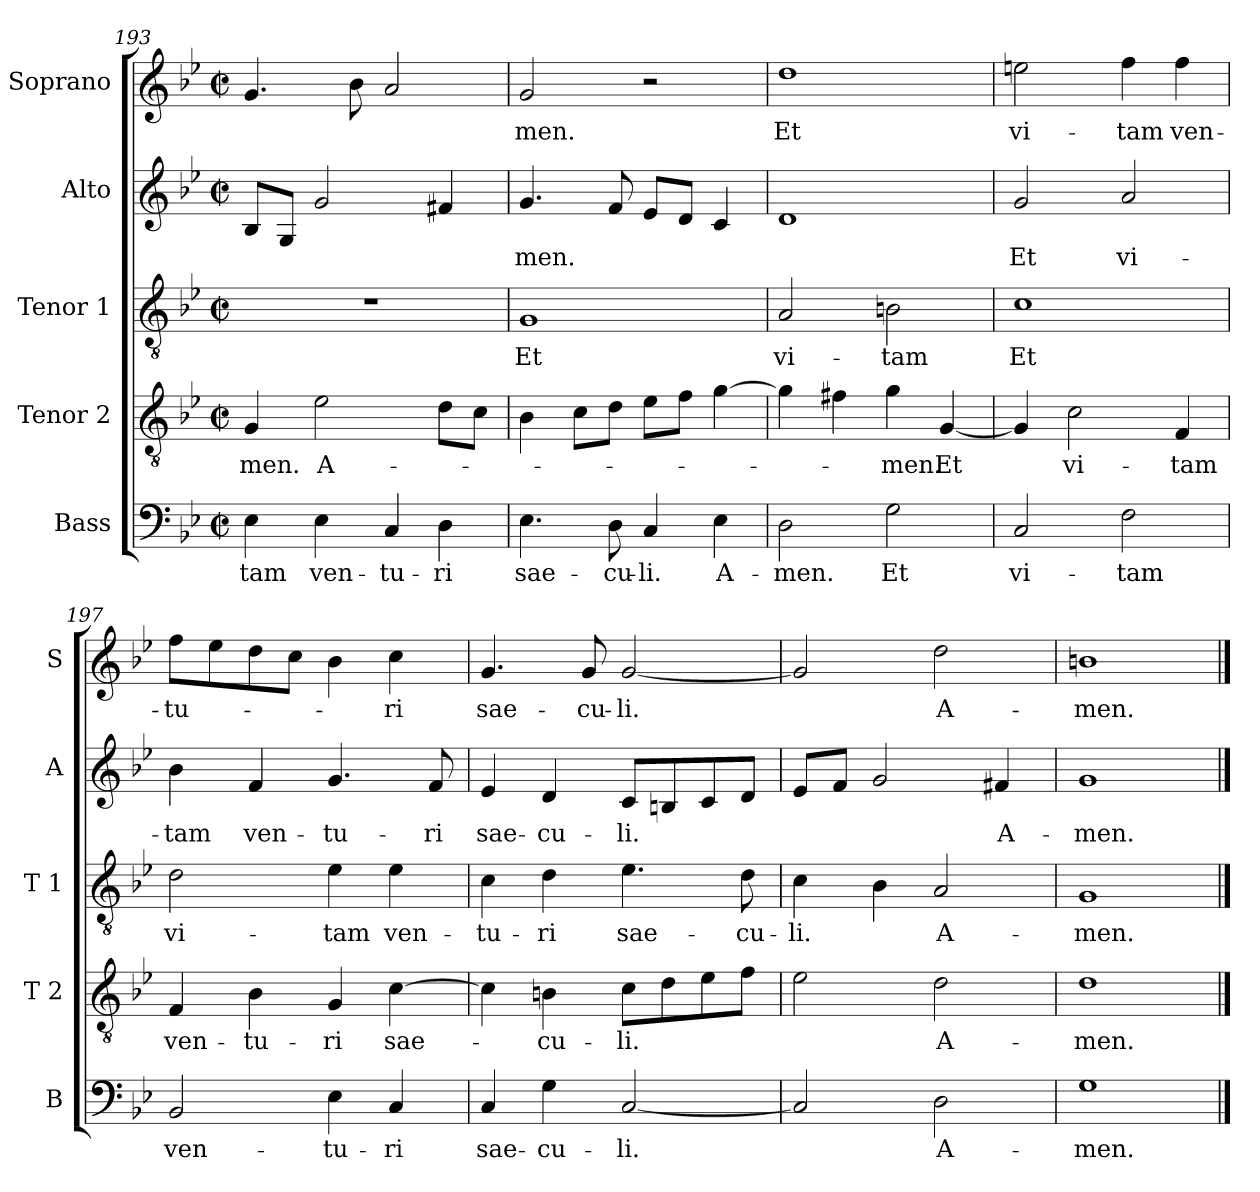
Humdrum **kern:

**kern	**text	**kern	**text	**kern	**text	**kern	**text	**kern	**text
*part5	*part5	*part4	*part4	*part3	*part3	*part2	*part2	*part1	*part1
*staff5	*staff5	*staff4	*staff4	*staff3	*staff3	*staff2	*staff2	*staff1	*staff1
*I"Bass	*	*I"Tenor 2	*	*I"Tenor 1	*	*I"Alto	*	*I"Soprano	*
*I'B	*	*I'T 2	*	*I'T 1	*	*I'A	*	*I'S	*
*clefF4	*	*clefGv2	*	*clefGv2	*	*clefG2	*	*clefG2	*
*k[b-e-]	*	*k[b-e-]	*	*k[b-e-]	*	*k[b-e-]	*	*k[b-e-]	*
*g:	*	*g:	*	*g:	*	*g:	*	*g:	*
*M2/2	*	*M2/2	*	*M2/2	*	*M2/2	*	*M2/2	*
*met(c|)	*	*met(c|)	*	*met(c|)	*	*met(c|)	*	*met(c|)	*
=193	=193	=193	=193	=193	=193	=193	=193	=193	=193
4E-\	-tam	4G/	-men.	1r	.	8B-/L	.	4.g/	.
.	.	.	.	.	.	8G/J	.	.	.
4E-\	ven-	2e-\	A-	.	.	2g/	.	.	.
.	.	.	.	.	.	.	.	8b-\	.
4C/	-tu-	.	.	.	.	.	.	2a/	.
4D\	-ri	8d\L	.	.	.	4f#X/	.	.	.
.	.	8c\J	.	.	.	.	.	.	.
=194	=194	=194	=194	=194	=194	=194	=194	=194	=194
4.E-\	sae-	4B-\	.	1G	Et	4.g/	-men.	2g/	-men.
.	.	8c\L	.	.	.	.	.	.	.
8D\	-cu-	8d\J	.	.	.	8f/	.	.	.
4C/	-li.	8e-\L	.	.	.	8e-/L	.	2r	.
.	.	8f\J	.	.	.	8d/J	.	.	.
4E-\	A-	[4g\	.	.	.	4c/	.	.	.
!!LO:PB:g=z
=195	=195	=195	=195	=195	=195	=195	=195	=195	=195
2D\	-men.	4g\]	.	2A/	vi-	1d	.	1dd	Et
.	.	4f#X\	.	.	.	.	.	.	.
2G\	Et	4g\	-men.	2Bn\	-tam	.	.	.	.
.	.	[4G/	Et	.	.	.	.	.	.
=196	=196	=196	=196	=196	=196	=196	=196	=196	=196
2C/	vi-	4G/]	.	1c	Et	2g/	Et	2een\	vi-
.	.	2c\	vi-	.	.	.	.	.	.
2F\	-tam	.	.	.	.	2a/	vi-	4ff\	-tam
.	.	4F/	-tam	.	.	.	.	4ff\	ven-
=197	=197	=197	=197	=197	=197	=197	=197	=197	=197
2BB-/	ven-	4F/	ven-	2d\	vi-	4b-\	-tam	8ff\L	-tu-
.	.	.	.	.	.	.	.	8ee-\	.
.	.	4B-\	-tu-	.	.	4f/	ven-	8dd\	.
.	.	.	.	.	.	.	.	8cc\J	.
4E-\	-tu-	4G/	-ri	4e-\	-tam	4.g/	-tu-	4b-\	.
4C/	-ri	[4c\	sae-	4e-\	ven-	.	.	4cc\	-ri
.	.	.	.	.	.	8f/	-ri	.	.
=198	=198	=198	=198	=198	=198	=198	=198	=198	=198
4C/	sae-	4c\]	.	4c\	-tu-	4e-/	sae-	4.g/	sae-
4G\	-cu-	4Bn\	-cu-	4d\	-ri	4d/	-cu-	.	.
.	.	.	.	.	.	.	.	8g/	-cu-
[2C/	-li.	8c\L	-li.	4.e-\	sae-	8c/L	-li.	[2g/	-li.
.	.	8d\	.	.	.	8Bn/	.	.	.
.	.	8e-\	.	.	.	8c/	.	.	.
.	.	8f\J	.	8d\	-cu-	8d/J	.	.	.
=199	=199	=199	=199	=199	=199	=199	=199	=199	=199
2C/]	.	2e-\	.	4c\	-li.	8e-/L	.	2g/]	.
.	.	.	.	.	.	8f/J	.	.	.
.	.	.	.	4B-\	.	2g/	.	.	.
2D\	A-	2d\	A-	2A/	A-	.	.	2dd\	A-
.	.	.	.	.	.	4f#X/	A-	.	.
=200	=200	=200	=200	=200	=200	=200	=200	=200	=200
1G	-men.	1d	-men.	1G	-men.	1g	-men.	1bn	-men.
==	==	==	==	==	==	==	==	==	==
*-	*-	*-	*-	*-	*-	*-	*-	*-	*-
